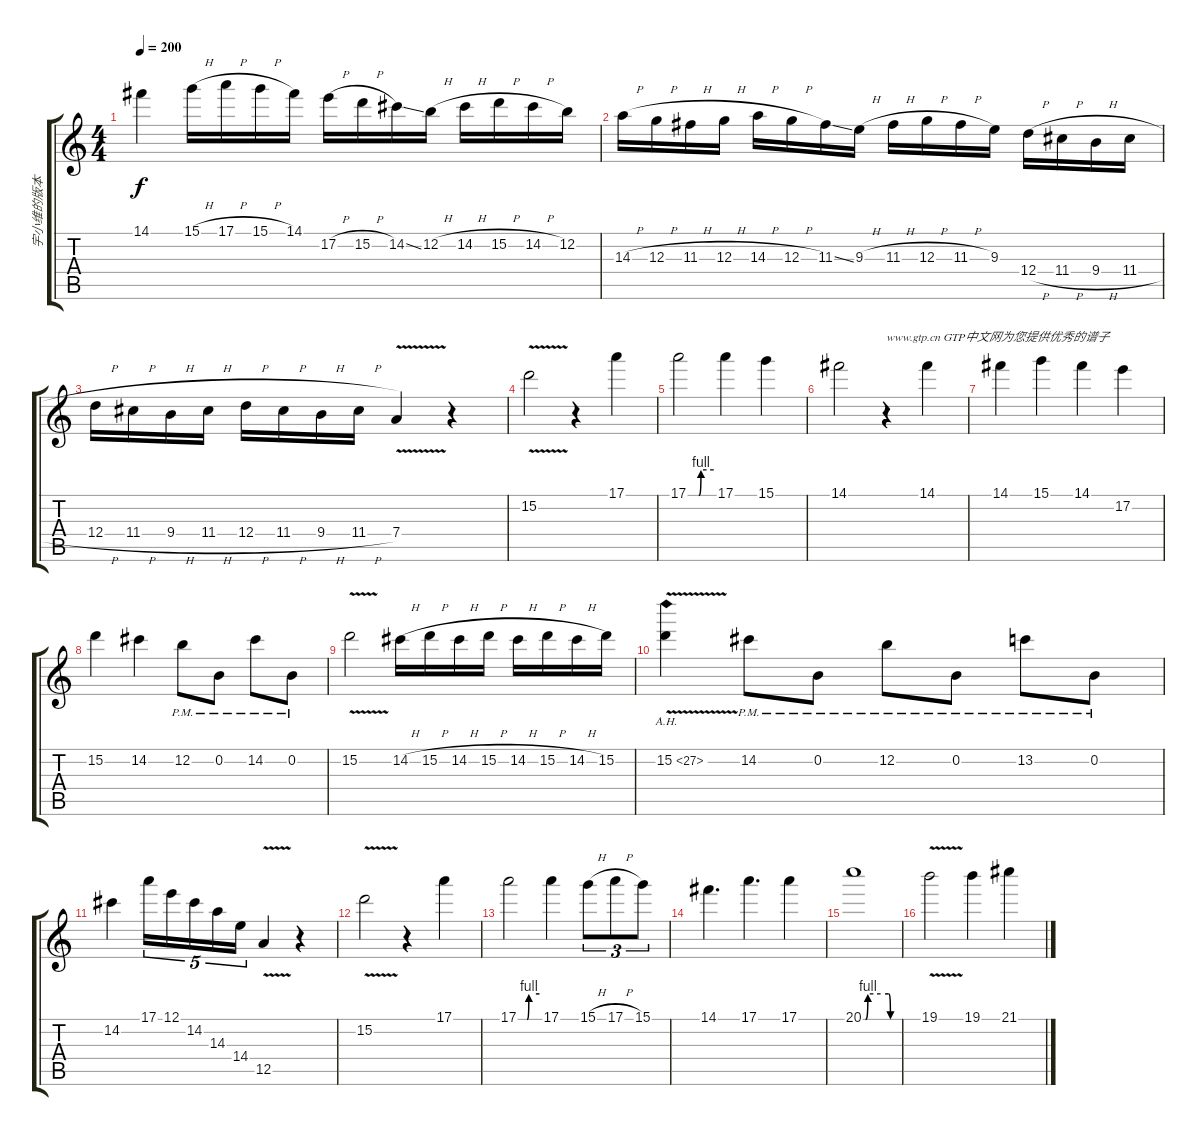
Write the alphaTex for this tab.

\track ("宇小维的版本" "宇小维的版本") {instrument distortionguitar}
\staff {score tabs}
\tuning (E4 B3 G3 D3 A2 E2) {hide}
\ts (4 4)
\tempo 200
\clef g2
\ks c
14.1.4{dy f} 15.1{h}.16 17.1{h}.16 15.1{h}.16 14.1.16 17.2{h}.16 15.2{h}.16 14.2{ss}.16 12.2{h}.16 14.2{h}.16 15.2{h}.16 14.2{h}.16 12.2.16 |
14.3{h}.16 12.3{h}.16 11.3{h}.16 12.3{h}.16 14.3{h}.16 12.3{h}.16 11.3{ss}.16 9.3{h}.16 11.3{h}.16 12.3{h}.16 11.3{h}.16 9.3.16 12.4{h}.16 11.4{h}.16 9.4{h}.16 11.4{h}.16 |
12.4{h}.16 11.4{h}.16 9.4{h}.16 11.4{h}.16 12.4{h}.16 11.4{h}.16 9.4{h}.16 11.4{h}.16 7.4{v}.4 r.4 |
15.2{v}.2 r.4 17.1.4 |
17.1{be (custom 0 0 25 0 30 4 60 4)}.2 17.1.4 15.1.4 |
14.1.2 r.4{txt "www.gtp.cn GTP中文网为您提供优秀的谱子"} 14.1.4 |
14.1.4 15.1.4 14.1.4 17.2.4 |
15.2.4 14.2.4 12.2{pm}.8 0.2{pm}.8 14.2{pm}.8 0.2{pm}.8 |
15.2{v}.2 14.2{h}.16 15.2{h}.16 14.2{h}.16 15.2{h}.16 14.2{h}.16 15.2{h}.16 14.2{h}.16 15.2.16 |
15.2{ah 12 v}.4 14.2{pm}.8 0.2{pm}.8 12.2{pm}.8 0.2{pm}.8 13.2{pm}.8 0.2{pm}.8 |
14.2.4 17.1.16{tu (5 4)} 12.1.16{tu (5 4)} 14.2.16{tu (5 4)} 14.3.16{tu (5 4)} 14.4.16{tu (5 4)} 12.5{v}.4 r.4 |
15.2{v}.2 r.4 17.1.4 |
17.1{be (custom 0 0 25 0 30 4 60 4)}.2 17.1.4 15.1{h}.8{tu (3 2)} 17.1{h}.8{tu (3 2)} 15.1.8{tu (3 2)} |
14.1.4{d} 17.1.4{d} 17.1.4 |
20.1{be (custom 0 0 4 0 8 4 30 4 44 4 47 0 60 0)}.1 |
19.1{v}.2 19.1.4 21.1.4
